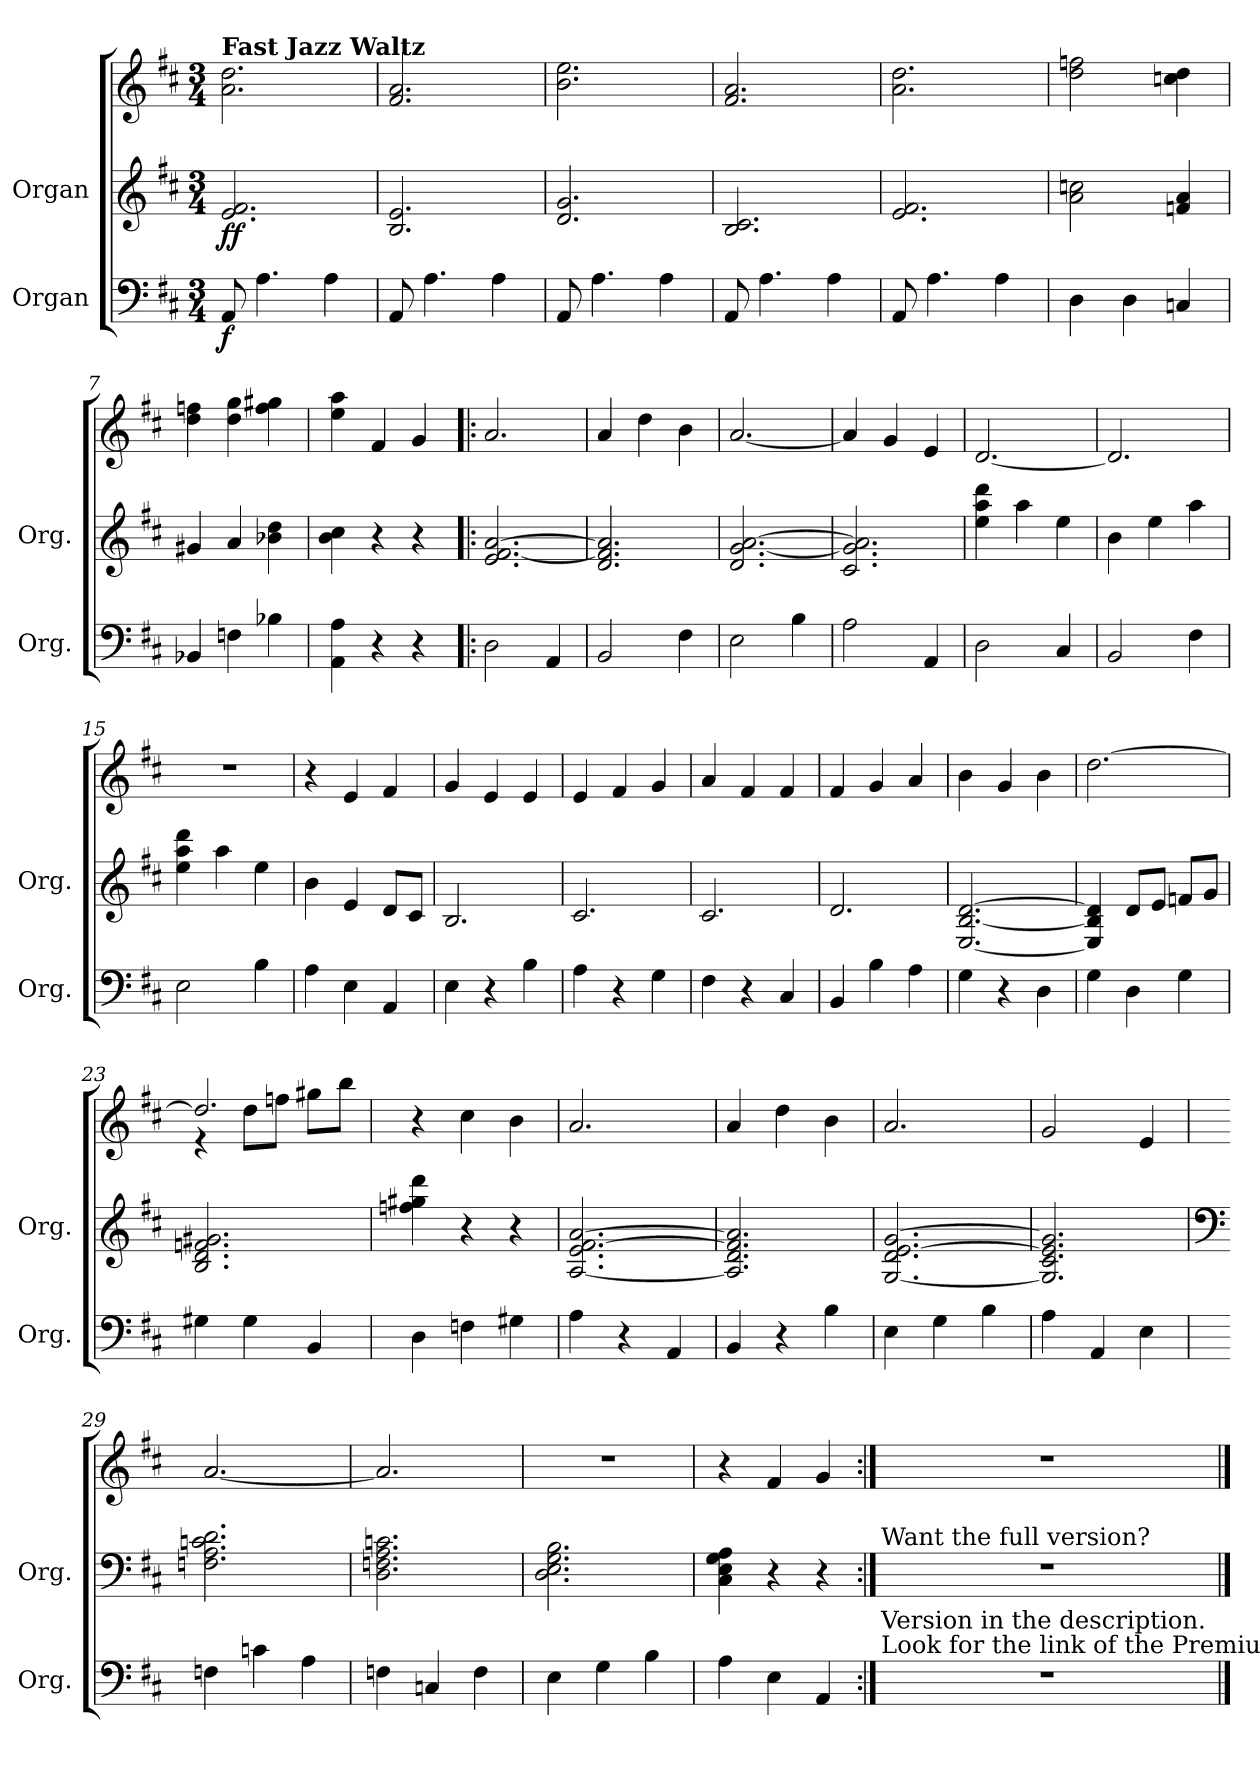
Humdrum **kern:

**kern	**dynam	**kern	**kern	**dynam
*part2	*part2	*part1	*part1	*part1
*staff3	*staff3	*staff2	*staff1	*staff1/2
*I"Organ	*	*I"Organ	*	*
*I'Org.	*	*I'Org.	*	*
*clefF4	*	*clefG2	*clefG2	*
*k[f#c#]	*	*k[f#c#]	*k[f#c#]	*
*D:	*	*D:	*D:	*
*M3/4	*	*M3/4	*M3/4	*
*MM204	*	*MM204	*MM204	*
=1	=1	=1	=1	=1
!	!	!	!LO:TX:a:B:t=Fast Jazz Waltz	!
!	!LO:DY:b	!	!	!LO:DY:b=2
!	!	!	!	!LO:DY:n=1:b
8AA/	f	2.e/ 2.f#/	2.a\ 2.dd\	f f
4.A\	.	.	.	.
4A\	.	.	.	.
=2	=2	=2	=2	=2
8AA/	.	2.B/ 2.e/	2.f#/ 2.a/	.
4.A\	.	.	.	.
4A\	.	.	.	.
=3	=3	=3	=3	=3
8AA/	.	2.d/ 2.g/	2.b\ 2.ee\	.
4.A\	.	.	.	.
4A\	.	.	.	.
=4	=4	=4	=4	=4
8AA/	.	2.B/ 2.c#/	2.f#/ 2.a/	.
4.A\	.	.	.	.
4A\	.	.	.	.
=5	=5	=5	=5	=5
8AA/	.	2.e/ 2.f#/	2.a\ 2.dd\	.
4.A\	.	.	.	.
4A\	.	.	.	.
=6	=6	=6	=6	=6
4D\	.	2a\ 2ccn\	2dd\ 2ffn\	.
4D\	.	.	.	.
4Cn/	.	4fn/ 4a/	4ccn\ 4dd\	.
=7	=7	=7	=7	=7
4BB-X/	.	4g#X/	4dd\ 4ffn\	.
4Fn\	.	4a/	4dd\ 4gg\	.
4B-X\	.	4b-X\ 4dd\	4ff\ 4gg#X\	.
=8	=8	=8	=8	=8
4AA\ 4A\	.	4b\ 4cc#\	4ee\ 4aa\	.
4r	.	4r	4f#/	.
4r	.	4r	4g/	.
!!LO:LB:g=z
=9!|:	=9!|:	=9!|:	=9!|:	=9!|:
2D\	.	2.e/ [2.f#/ [2.a/	2.a/	.
4AA/	.	.	.	.
=10	=10	=10	=10	=10
2BB/	.	2.d/ 2.f#/] 2.a/]	4a/	.
.	.	.	4dd\	.
4F#\	.	.	4b\	.
=11	=11	=11	=11	=11
2E\	.	2.d/ [2.g/ [2.a/	[2.a/	.
4B\	.	.	.	.
=12	=12	=12	=12	=12
2A\	.	2.c#/ 2.g/] 2.a/]	4a/]	.
.	.	.	4g/	.
4AA/	.	.	4e/	.
=13	=13	=13	=13	=13
2D\	.	4ee\ 4aa\ 4ddd\	[2.d/	.
.	.	4aa\	.	.
4C#/	.	4ee\	.	.
=14	=14	=14	=14	=14
2BB/	.	4b\	2.d/]	.
.	.	4ee\	.	.
4F#\	.	4aa\	.	.
=15	=15	=15	=15	=15
2E\	.	4ee\ 4aa\ 4ddd\	2.r	.
.	.	4aa\	.	.
4B\	.	4ee\	.	.
=16	=16	=16	=16	=16
4A\	.	4b\	4r	.
4E\	.	4e/	4e/	.
4AA/	.	8d/L	4f#/	.
.	.	8c#/J	.	.
!!LO:LB:g=z
=17	=17	=17	=17	=17
4E\	.	2.B/	4g/	.
4r	.	.	4e/	.
4B\	.	.	4e/	.
=18	=18	=18	=18	=18
4A\	.	2.c#/	4e/	.
4r	.	.	4f#/	.
4G\	.	.	4g/	.
=19	=19	=19	=19	=19
4F#\	.	2.c#/	4a/	.
4r	.	.	4f#/	.
4C#/	.	.	4f#/	.
=20	=20	=20	=20	=20
4BB/	.	2.d/	4f#/	.
4B\	.	.	4g/	.
4A\	.	.	4a/	.
=21	=21	=21	=21	=21
4G\	.	[2.E/ [2.B/ [2.d/	4b\	.
4r	.	.	4g/	.
4D\	.	.	4b\	.
=22	=22	=22	=22	=22
4G\	.	4E/] 4B/] 4d/]	[2.dd\	.
4D\	.	8d/L	.	.
.	.	8e/J	.	.
4G\	.	8fn/L	.	.
.	.	8g/J	.	.
=23	=23	=23	=23	=23
*	*	*	*^	*
4G#X\	.	2.B/ 2.d/ 2.fn/ 2.g#X/	2.dd/]	4r	.
4G#\	.	.	.	8dd\L	.
.	.	.	.	8ffn\J	.
4BB/	.	.	.	8gg#X\L	.
.	.	.	.	8bb\J	.
*	*	*	*v	*v	*
=24	=24	=24	=24	=24
4D\	.	4ffn\ 4gg#X\ 4ddd\	4r	.
4Fn\	.	4r	4cc#\	.
4G#X\	.	4r	4b\	.
!!LO:LB:g=z
=25	=25	=25	=25	=25
4A\	.	[2.A/ 2.e/ [2.f#/ [2.a/	2.a/	.
4r	.	.	.	.
4AA/	.	.	.	.
=26	=26	=26	=26	=26
4BB/	.	2.A/] 2.d/ 2.f#/] 2.a/]	4a/	.
4r	.	.	4dd\	.
4B\	.	.	4b\	.
=27	=27	=27	=27	=27
4E\	.	[2.G/ 2.d/ [2.e/ [2.g/	2.a/	.
4G\	.	.	.	.
4B\	.	.	.	.
=28	=28	=28	=28	=28
4A\	.	2.G/] 2.c#/ 2.e/] 2.g/]	2g/	.
4AA/	.	.	.	.
4E\	.	.	4e/	.
=29	=29	=29	=29	=29
*	*	*clefF4	*	*
4Fn\	.	2.Fn\ 2.A\ 2.cn\ 2.d\	[2.a/	.
4cn\	.	.	.	.
4A\	.	.	.	.
=30	=30	=30	=30	=30
4Fn\	.	2.D\ 2.Fn\ 2.A\ 2.cn\	2.a/]	.
4Cn/	.	.	.	.
4F\	.	.	.	.
=31	=31	=31	=31	=31
4E\	.	2.D\ 2.E\ 2.G\ 2.B\	2.r	.
4G\	.	.	.	.
4B\	.	.	.	.
=32	=32	=32	=32	=32
4A\	.	4C#\ 4E\ 4G\ 4A\	4r	.
4E\	.	4r	4f#/	.
4AA/	.	4r	4g/	.
!!LO:PB:g=z
=33:|!	=33:|!	=33:|!	=33:|!	=33:|!
!	!	!LO:TX:a:t=Want the full version?	!	!
!LO:TX:a:t=Look for the link of the Premium	!	!	!	!
!LO:TX:a:t=Version in the description.	!	!	!	!
2.r	.	2.r	2.r	.
==	==	==	==	==
*-	*-	*-	*-	*-
